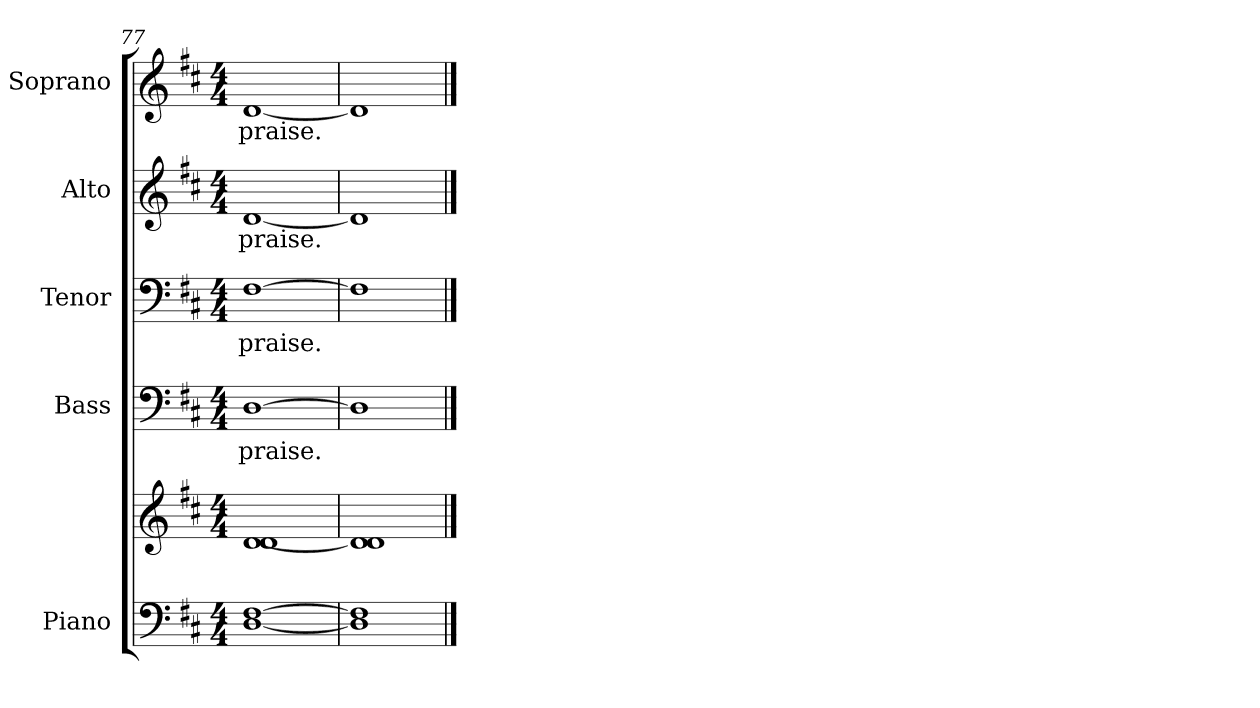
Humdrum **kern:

**kern	**kern	**kern	**text	**kern	**text	**kern	**text	**kern	**text
*part5	*part5	*part4	*part4	*part3	*part3	*part2	*part2	*part1	*part1
*staff6	*staff5	*staff4	*staff4	*staff3	*staff3	*staff2	*staff2	*staff1	*staff1
*I"Piano	*	*I"Bass	*	*I"Tenor	*	*I"Alto	*	*I"Soprano	*
*I'Pno.	*	*I'B.	*	*I'T.	*	*I'A.	*	*I'S.	*
*clefF4	*clefG2	*clefF4	*	*clefF4	*	*clefG2	*	*clefG2	*
*k[f#c#]	*k[f#c#]	*k[f#c#]	*	*k[f#c#]	*	*k[f#c#]	*	*k[f#c#]	*
*D:	*D:	*D:	*	*D:	*	*D:	*	*D:	*
*M4/4	*M4/4	*M4/4	*	*M4/4	*	*M4/4	*	*M4/4	*
=77	=77	=77	=77	=77	=77	=77	=77	=77	=77
!	!	!	!LO:LY:b:color=#000000	!	!	!	!	!	!
!	!	!	!	!	!LO:LY:b:color=#000000	!	!	!	!
!	!	!	!	!	!	!	!LO:LY:b:color=#000000	!	!
!	!	!	!	!	!	!	!	!	!LO:LY:b:color=#000000
[<1Di [>1F#i	[<1di 1di	[>1Di	praise.	[>1F#i	praise.	[<1di	praise.	[<1di	praise.
=78	=78	=78	=78	=78	=78	=78	=78	=78	=78
1Di] 1F#i]	1di] 1di	1Di]	.	1F#i]	.	1di]	.	1di]	.
==	==	==	==	==	==	==	==	==	==
*-	*-	*-	*-	*-	*-	*-	*-	*-	*-
